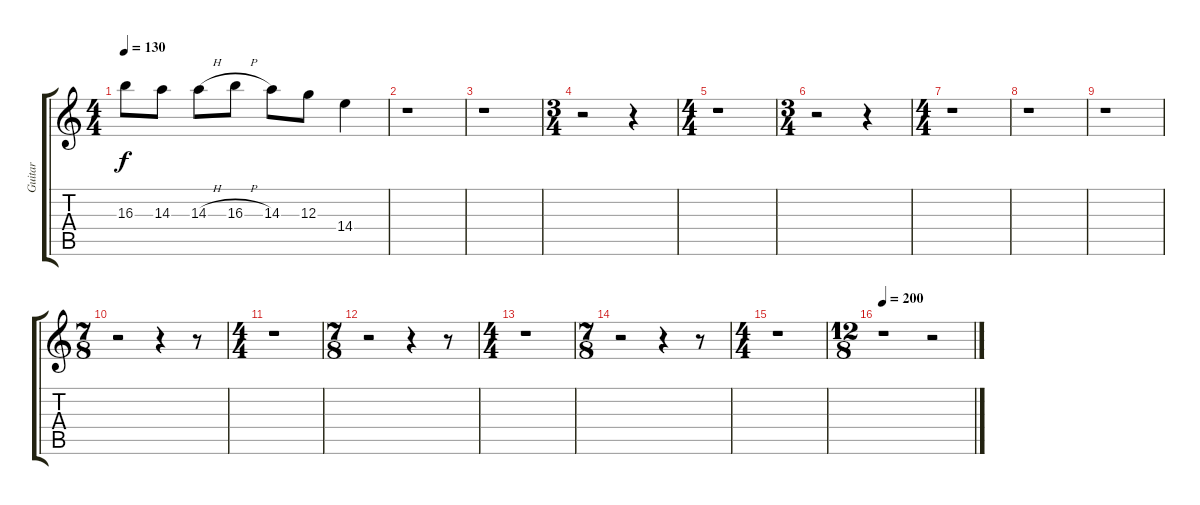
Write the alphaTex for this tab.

\track ("Guitar" "Guitar") {instrument overdrivenguitar}
\staff {score tabs}
\tuning (E4 B3 G3 D3 A2 E2) {hide}
\ts (4 4)
\tempo 130
\clef g2
\ks c
16.3.8{dy f} 14.3.8 14.3{h}.8 16.3{h}.8 14.3.8 12.3.8 14.4.4 |
r.1 |
r.1 |
\ts (3 4)
r.2 r.4 |
\ts (4 4)
r.1 |
\ts (3 4)
r.2 r.4 |
\ts (4 4)
r.1 |
r.1 |
r.1 |
\ts (7 8)
r.2 r.4 r.8 |
\ts (4 4)
r.1 |
\ts (7 8)
r.2 r.4 r.8 |
\ts (4 4)
r.1 |
\ts (7 8)
r.2 r.4 r.8 |
\ts (4 4)
r.1 |
\ts (12 8)
\tempo 200
r.1 r.2
